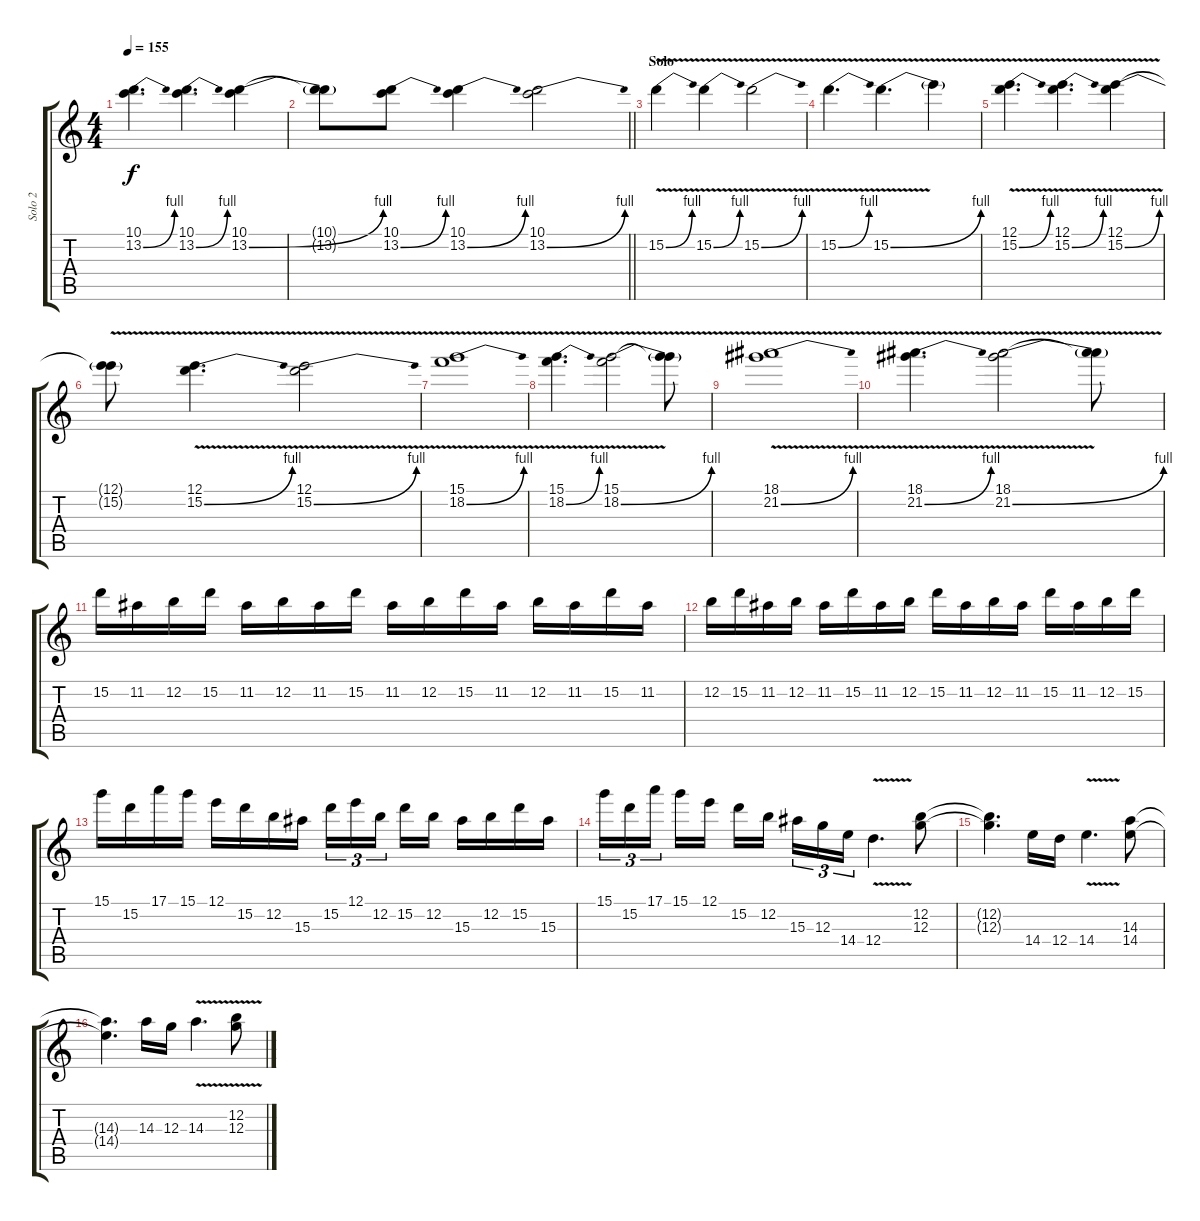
\track ("Solo 2" "Solo 2") {instrument distortionguitar}
\staff {score tabs}
\tuning (E4 B3 G3 D3 A2 D2) {hide}
\ts (4 4)
\tempo 155
\clef g2
\ks c
(10.1 13.2{be (bend 0 0 60 4)}).4{d dy f} (10.1 13.2{be (bend 0 0 60 4)}).4{d} (10.1 13.2{be (bend 0 0 60 4)}).4 |
\barLineRight lightlight
(10.1{t} 13.2{t}).8 (10.1 13.2{be (bend 0 0 60 4)}).8 (10.1 13.2{be (bend 0 0 60 4)}).4 (10.1 13.2{be (bend 0 0 60 4)}).2 |
\section ("" "Solo")
15.2{be (bend 0 0 60 4) v}.4 15.2{be (bend 0 0 60 4) v}.4 15.2{be (bend 0 0 60 4) v}.2 |
15.2{be (bend 0 0 60 4) v}.4{d} 15.2{be (bend 0 0 60 4) v}.4{d} 15.2{t}.4 |
(12.1 15.2{be (bend 0 0 60 4) v}).4{d} (12.1 15.2{be (bend 0 0 60 4) v}).4{d} (12.1 15.2{be (bend 0 0 60 4) v}).4 |
(12.1{t} 15.2{t}).8 (12.1 15.2{be (bend 0 0 60 4) v}).4{d} (12.1 15.2{be (bend 0 0 60 4) v}).2 |
(15.1 18.2{be (bend 0 0 60 4) v}).1 |
(15.1 18.2{be (bend 0 0 60 4) v}).4{d} (15.1 18.2{be (bend 0 0 60 4) v}).2 (15.1{t} 18.2{t}).8 |
(18.1 21.2{be (bend 0 0 60 4) v}).1 |
(18.1 21.2{be (bend 0 0 60 4) v}).4{d} (18.1 21.2{be (bend 0 0 60 4) v}).2 (18.1{t} 21.2{t}).8 |
15.2.16 11.2.16 12.2.16 15.2.16 11.2.16 12.2.16 11.2.16 15.2.16 11.2.16 12.2.16 15.2.16 11.2.16 12.2.16 11.2.16 15.2.16 11.2.16 |
12.2.16 15.2.16 11.2.16 12.2.16 11.2.16 15.2.16 11.2.16 12.2.16 15.2.16 11.2.16 12.2.16 11.2.16 15.2.16 11.2.16 12.2.16 15.2.16 |
15.1.16 15.2.16 17.1.16 15.1.16 12.1.16 15.2.16 12.2.16 15.3.16 15.2.16{tu (3 2)} 12.1.16{tu (3 2)} 12.2.16{tu (3 2) beam splitsecondary} 15.2.16 12.2.16 15.3.16 12.2.16 15.2.16 15.3.16 |
15.1.16{tu (3 2)} 15.2.16{tu (3 2)} 17.1.16{tu (3 2) beam splitsecondary} 15.1.16 12.1.16 15.2.16 12.2.16{beam splitsecondary} 15.3.16{tu (3 2)} 12.3.16{tu (3 2)} 14.4.16{tu (3 2)} 12.4{v}.4{d} (12.2 12.3).8 |
(12.2{t} 12.3{t}).4{d} 14.4.16 12.4.16 14.4{v}.4{d} (14.3 14.4).8 |
(14.3{t} 14.4{t}).4{d} 14.3.16 12.3.16 14.3{v}.4{d} (12.2{v} 12.3{v}).8
